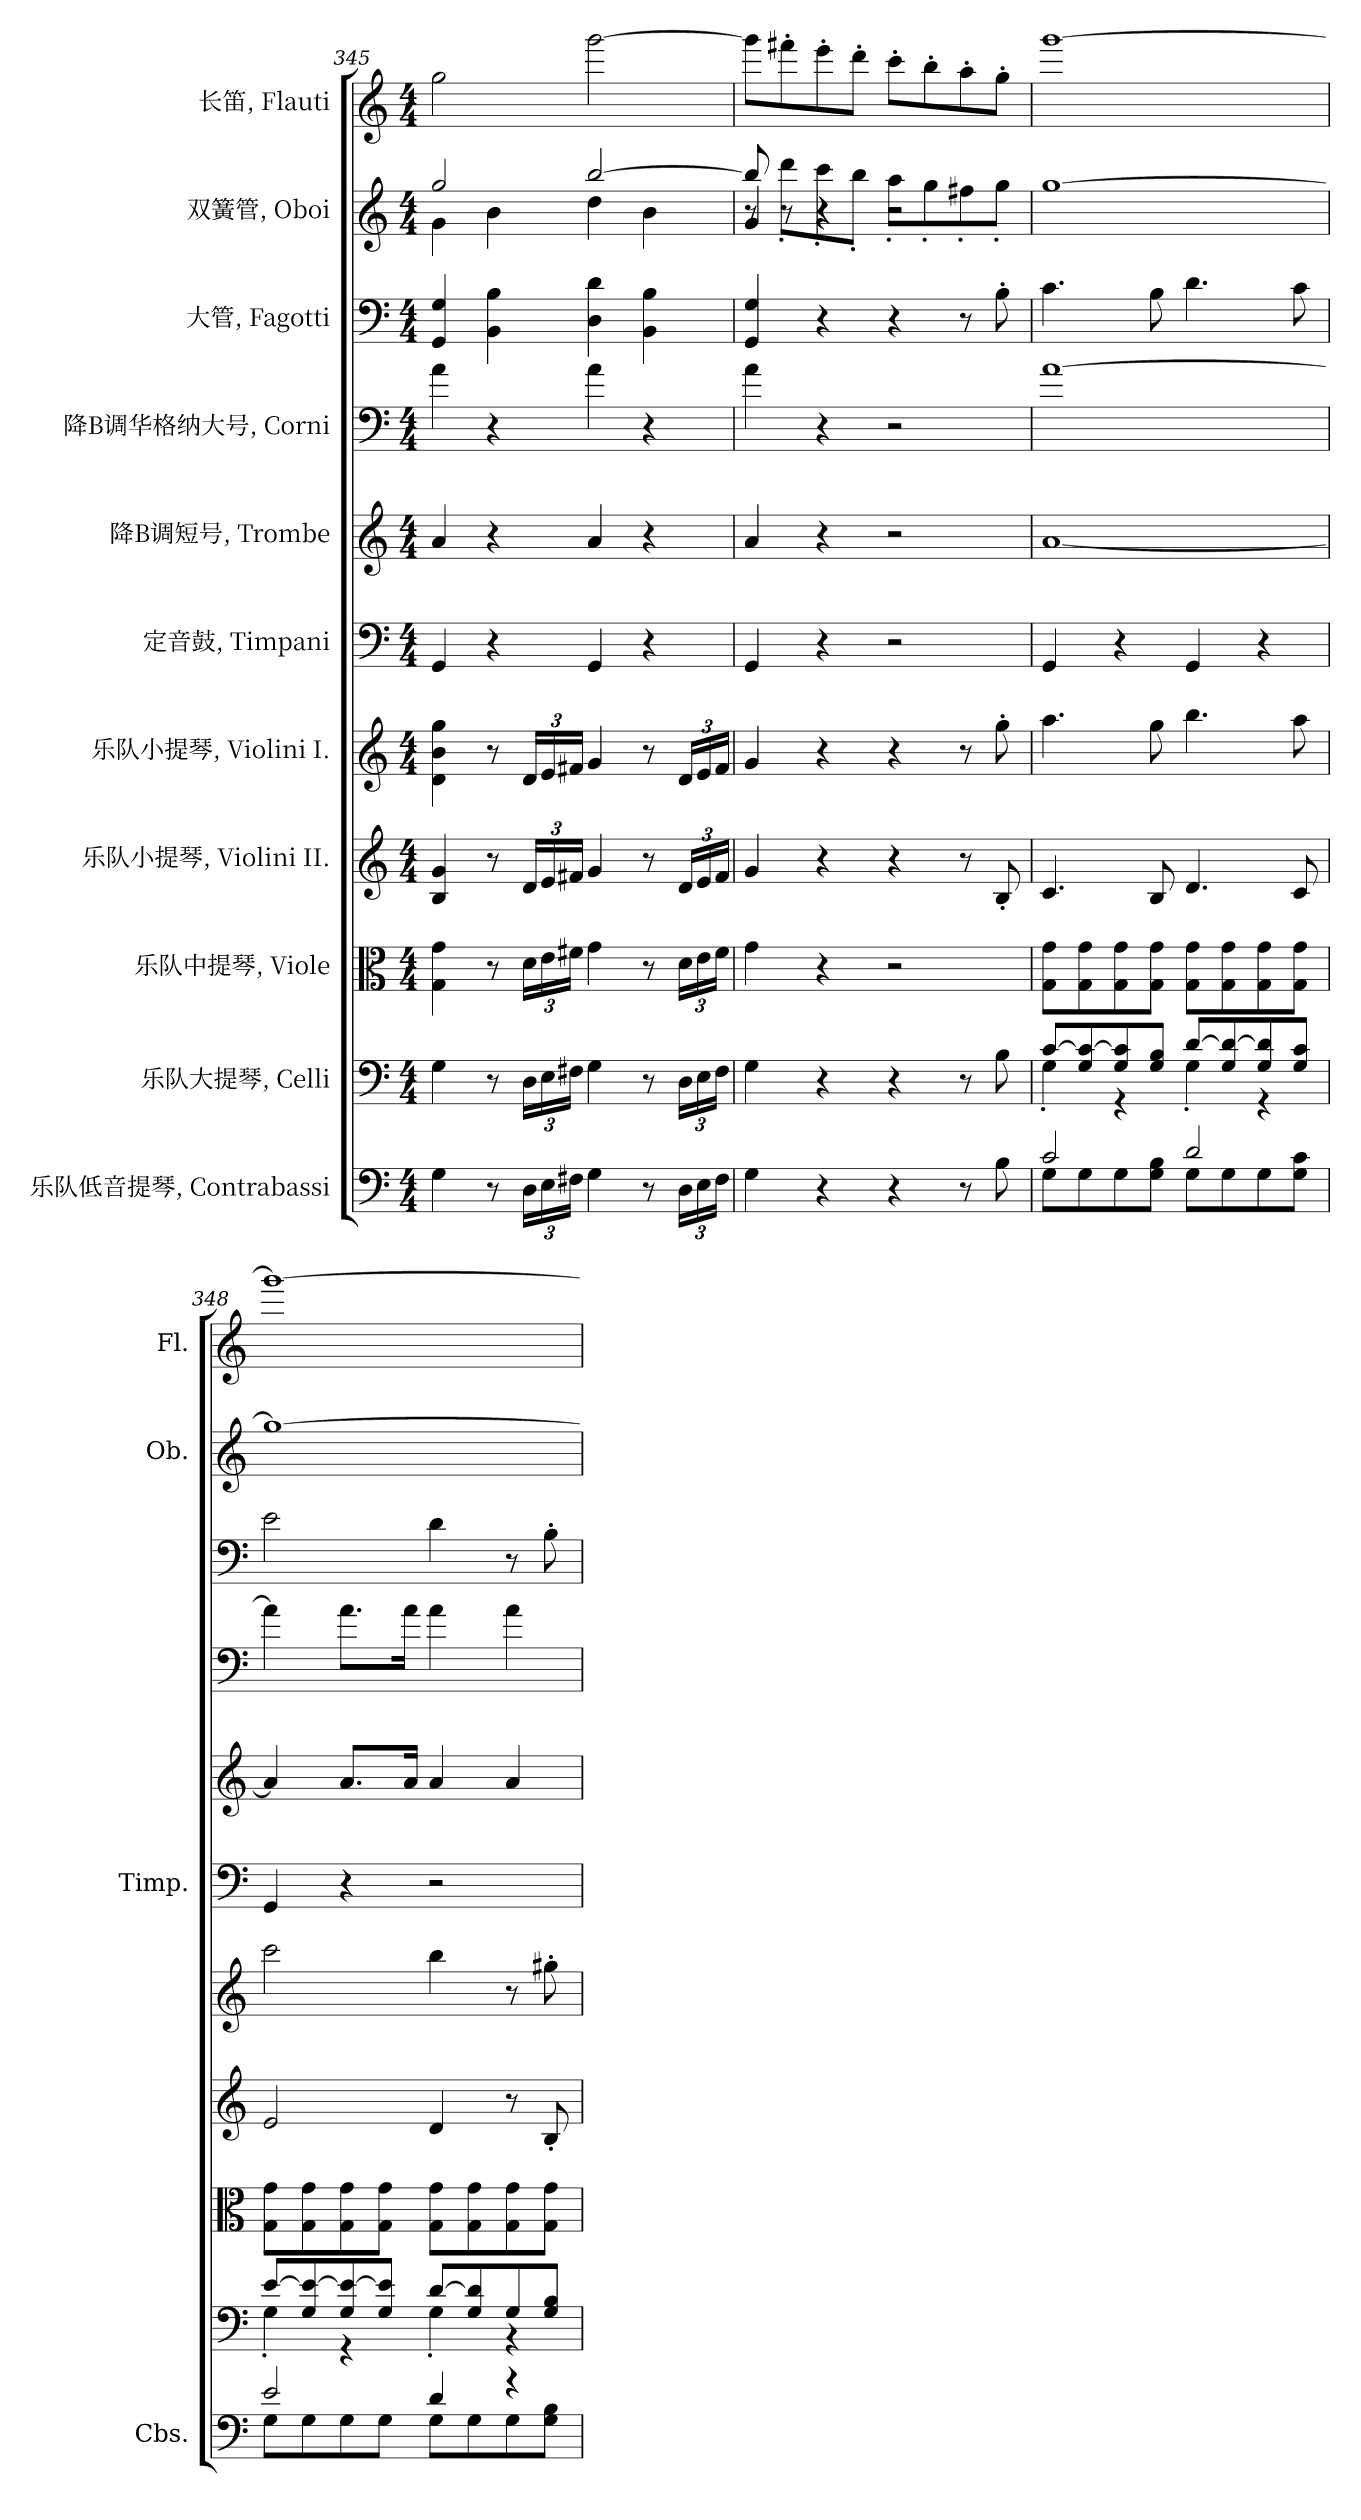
**kern	**kern	**kern	**kern	**kern	**kern	**kern	**kern	**kern	**kern	**kern
*part11	*part10	*part9	*part8	*part7	*part6	*part5	*part4	*part3	*part2	*part1
*staff11	*staff10	*staff9	*staff8	*staff7	*staff6	*staff5	*staff4	*staff3	*staff2	*staff1
*I"乐队低音提琴, Contrabassi	*I"乐队大提琴, Celli	*I"乐队中提琴, Viole	*I"乐队小提琴, Violini II.	*I"乐队小提琴, Violini I.	*I"定音鼓, Timpani	*I"降B调短号, Trombe	*I"降B调华格纳大号, Corni	*I"大管, Fagotti	*I"双簧管, Oboi	*I"长笛, Flauti
*I'Cbs.	*	*	*	*	*I'Timp.	*	*	*	*I'Ob.	*I'Fl.
*clefF4	*clefF4	*clefC3	*clefG2	*clefG2	*clefF4	*clefG2	*clefF4	*clefF4	*clefG2	*clefG2
*ITrd7c12	*	*	*	*	*	*ITrd1c2	*ITrd1c2	*	*	*
*k[]	*k[]	*k[]	*k[]	*k[]	*k[]	*k[b-e-]	*k[b-e-]	*k[]	*k[]	*k[]
*M4/4	*M4/4	*M4/4	*M4/4	*M4/4	*M4/4	*M4/4	*M4/4	*M4/4	*M4/4	*M4/4
=345	=345	=345	=345	=345	=345	=345	=345	=345	=345	=345
*	*	*	*	*	*	*	*	*	*^	*
4GG\	4G\	4G\ 4g\	4B/ 4g/	4d\ 4b\ 4gg\	4GG/	4g/	4g\	4GG/ 4G/	2gg/	4g\	2gg\
8r	8r	8r	8r	8r	4r	4r	4r	4BB\ 4B\	.	4b\	.
*Xbrackettup	*Xbrackettup	*Xbrackettup	*Xbrackettup	*Xbrackettup	*	*	*	*	*	*	*
24DD\LL	24D\LL	24d\LL	24d/LL	24d/LL	.	.	.	.	.	.	.
24EE\	24E\	24e\	24e/	24e/	.	.	.	.	.	.	.
24FF#X\JJ	24F#X\JJ	24f#X\JJ	24f#X/JJ	24f#X/JJ	.	.	.	.	.	.	.
4GG\	4G\	4g\	4g/	4g/	4GG/	4g/	4g\	4D\ 4d\	[2bb/	4dd\	[2ggg\
8r	8r	8r	8r	8r	4r	4r	4r	4BB\ 4B\	.	4b\	.
24DD\LL	24D\LL	24d\LL	24d/LL	24d/LL	.	.	.	.	.	.	.
24EE\	24E\	24e\	24e/	24e/	.	.	.	.	.	.	.
24FF#\JJ	24F#\JJ	24f#\JJ	24f#/JJ	24f#/JJ	.	.	.	.	.	.	.
=346	=346	=346	=346	=346	=346	=346	=346	=346	=346	=346	=346
*	*	*	*	*	*	*	*	*	*	*^	*
4GG\	4G\	4g\	4g/	4g/	4GG/	4g/	4g\	4GG/ 4G/	8bb/]	8r	4g/	8ggg\L]
.	.	.	.	.	.	.	.	.	8r	8ddd'\L	.	8fff#X'\
4r	4r	4r	4r	4r	4r	4r	4r	4r	4r	8ccc'\	4r	8eee'\
.	.	.	.	.	.	.	.	.	.	8bb'\J	.	8ddd'\J
4r	4r	2r	4r	4r	2r	2r	2r	4r	2r	8aa'\L	2r	8ccc'\L
.	.	.	.	.	.	.	.	.	.	8gg'\	.	8bb'\
8r	8r	.	8r	8r	.	.	.	8r	.	8ff#X'\	.	8aa'\
8BB\	8B\	.	8B'/	8gg'\	.	.	.	8B'\	.	8gg'\J	.	8gg'\J
*	*	*	*	*	*	*	*	*	*v	*v	*v	*
!!LO:PB:g=z
=347	=347	=347	=347	=347	=347	=347	=347	=347	=347	=347
*^	*^	*	*	*	*	*	*	*	*	*
2C/	8GG\L	[8c/L	4G'\	8G\ 8g\L	4.c/	4.aa\	4GG/	[1g	[1g	4.c\	[1gg	[1ggg
.	8GG\	8G/ 8c/_	.	8G\ 8g\	.	.	.	.	.	.	.	.
.	8GG\	8G/ 8c/]	4r	8G\ 8g\	.	.	4r	.	.	.	.	.
.	8GG\ 8BB\J	8G/ 8B/J	.	8G\ 8g\J	8B/	8gg\	.	.	.	8B\	.	.
2D/	8GG\L	[8d/L	4G'\	8G\ 8g\L	4.d/	4.bb\	4GG/	.	.	4.d\	.	.
.	8GG\	8G/ 8d/_	.	8G\ 8g\	.	.	.	.	.	.	.	.
.	8GG\	8G/ 8d/]	4r	8G\ 8g\	.	.	4r	.	.	.	.	.
.	8GG\ 8C\J	8G/ 8c/J	.	8G\ 8g\J	8c/	8aa\	.	.	.	8c\	.	.
=348	=348	=348	=348	=348	=348	=348	=348	=348	=348	=348	=348	=348
2E/	8GG\L	[8e/L	4G'\	8G\ 8g\L	2e/	2ccc\	4GG/	4g/]	4g\]	2e\	1gg_	1ggg_
.	8GG\	8G/ 8e/_	.	8G\ 8g\	.	.	.	.	.	.	.	.
.	8GG\	8G/ 8e/_	4r	8G\ 8g\	.	.	4r	8.g/L	8.g\L	.	.	.
.	8GG\J	8G/ 8e/]J	.	8G\ 8g\J	.	.	.	.	.	.	.	.
.	.	.	.	.	.	.	.	16g/Jk	16g\Jk	.	.	.
4D/	8GG\L	[8d/L	4G'\	8G\ 8g\L	4d/	4bb\	2r	4g/	4g\	4d\	.	.
.	8GG\	8G/ 8d/]	.	8G\ 8g\	.	.	.	.	.	.	.	.
4r	8GG\	8G/	4r	8G\ 8g\	8r	8r	.	4g/	4g\	8r	.	.
.	8GG\ 8BB\J	8G/ 8B/J	.	8G\ 8g\J	8B'/	8gg#X'\	.	.	.	8B'\	.	.
*v	*v	*	*	*	*	*	*	*	*	*	*	*
*	*v	*v	*	*	*	*	*	*	*	*	*
=	=	=	=	=	=	=	=	=	=	=
*-	*-	*-	*-	*-	*-	*-	*-	*-	*-	*-
